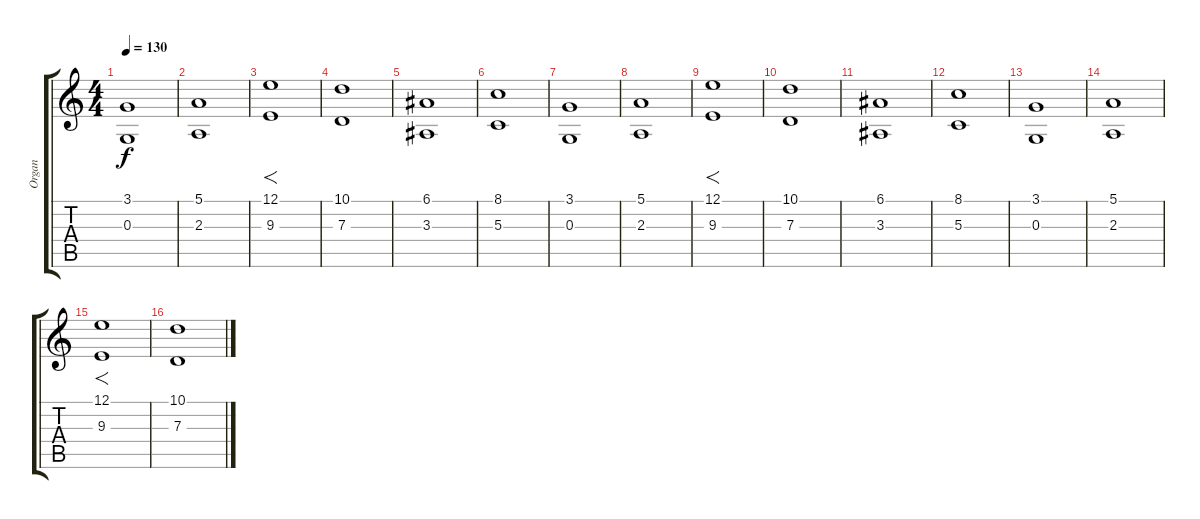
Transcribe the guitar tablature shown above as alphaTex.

\track ("Organ" "Organ") {instrument drawbarorgan}
\staff {score tabs}
\tuning (E4 B3 G3 D3 A2 E2) {hide}
\ts (4 4)
\tempo 130
\clef g2
\ks c
(3.1 0.3).1{dy f} |
(5.1 2.3).1 |
(12.1 9.3).1{f} |
(10.1 7.3).1 |
(6.1 3.3).1 |
(8.1 5.3).1 |
(3.1 0.3).1 |
(5.1 2.3).1 |
(12.1 9.3).1{f} |
(10.1 7.3).1 |
(6.1 3.3).1 |
(8.1 5.3).1 |
(3.1 0.3).1 |
(5.1 2.3).1 |
(12.1 9.3).1{f} |
(10.1 7.3).1
